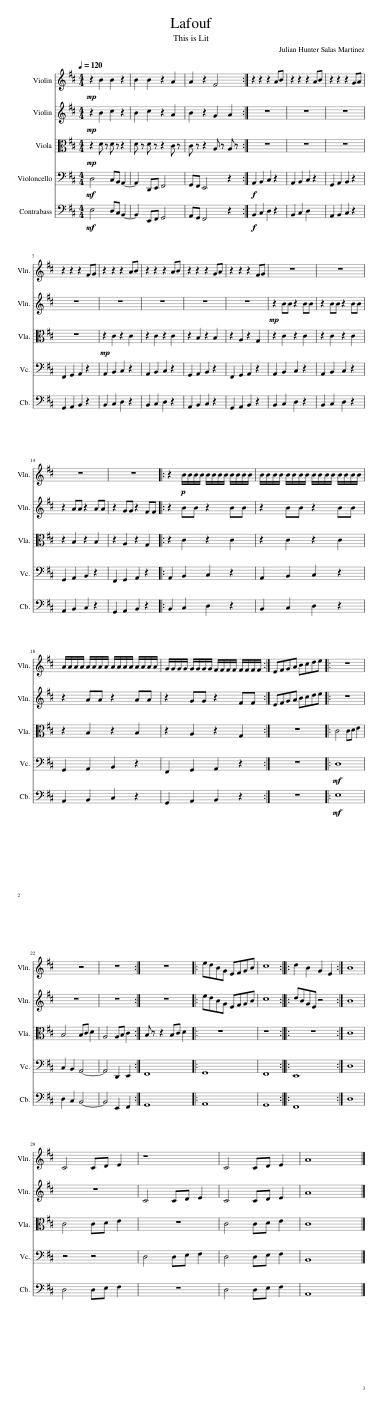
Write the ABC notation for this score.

X:1
%%score 1 2 3 4 5
L:1/8
Q:1/4=120
M:4/4
I:linebreak $
K:D
V:1 treble
V:2 treble
V:3 alto
V:4 bass
V:5 bass transpose=-12
V:1
!mp! z2 B2 B2 z2 | B2 B2 z2 A2 | A2 z2 F4 :| z2 z2 z2 AB | z2 z2 z2 AB | %5
 z2 z2 z2 GA |$ z2 z2 z2 FG | z2 z2 z2 AB | z2 z2 z2 AB | z2 z2 z2 GA | %10
 z2 z2 z2 FG | z8 | z8 |$ z8 | z8 |: %15
 z2!p! B/B/B/B/ B/B/B/B/ B/B/B/B/ | B/B/B/B/ B/B/B/B/ B/B/B/B/ B/B/B/B/ |$ A/A/A/A/ A/A/A/A/ A/A/A/A/ A/A/A/A/ | G/G/G/G/ G/G/G/G/ F/F/F/F/ F/F/F/F/ :| EFGA Bcde |: %20
 z8 |$ x2 x2 z4 | z8 :| z8 |: edBG EFGB | %25
 c8 :: d2 B2 G2 E2 :| B8 |$ C4 CD E2 | z8 | %30
 C4 CD E2 | A8 |] %32
V:2
!mp! z2 B2 c2 z2 | B2 c2 z2 A2 | B2 z2 G2 A2 :| z8 | z8 | %5
 z8 |$ z8 | z8 | z8 | z8 | %10
 z8 |!mp! z2 BB z2 BB | z2 BB z2 BB |$ z2 AA z2 AA | z2 GG z2 FF |: %15
 z2 BB z2 BB | z2 BB z2 BB |$ z2 AA z2 AA | z2 GG z2 FF :| EFGA Bcde |: %20
 z8 |$ z8 | z8 :| z8 |: edBG EFGB | %25
 c8 :: dBGE z4 :| B8 |$ z8 | C4 CD E2 | %30
 C4 CD E2 | A8 |] %32
V:3
!mp! z2 D z D z z2 | D z D z z2 C z | C z z2 A, z A, z :| z8 | z8 | %5
 z8 |$ z8 |!mp! z2 C2 z2 C2 | z2 C2 z2 C2 | z2 B,2 z2 B,2 | %10
 z2 A,2 z2 G,2 | z2 C2 z2 C2 | z2 C2 z2 C2 |$ z2 B,2 z2 B,2 | z2 A,2 z2 G,2 |: %15
 z2 C2 z2 C2 | z2 C2 z2 C2 |$ z2 B,2 z2 B,2 | z2 A,2 z2 G,2 :| z8 |: %20
 C4 CD E2 |$ B,4 B,C D2 | A,4 A,B, C2 :| B, z z2 B,C D2 |: z4 x x x2 | %25
 z8 :: z8 :| C8 |$ C4 CD E2 | z8 | %30
 C4 CD E2 | C8 |] %32
V:4
!mf! D,4 C,B,, A,,2- | A,,2 D,,E,, F,,4 | G,,F,, E,,4 z2 :|!f! A,,2 B,,2 C,2 z2 | A,,2 B,,2 C,2 z2 | %5
 G,,2 A,,2 B,,2 z2 |$ F,,2 G,,2 A,,2 z2 | A,,2 B,,2 C,2 z2 | A,,2 B,,2 C,2 z2 | G,,2 A,,2 B,,2 z2 | %10
 F,,2 G,,2 A,,2 z2 | A,,2 B,,2 C,2 z2 | A,,2 B,,2 C,2 z2 |$ G,,2 A,,2 B,,2 z2 | F,,2 G,,2 A,,2 z2 |: %15
 A,,2 B,,2 C,2 z2 | A,,2 B,,2 C,2 z2 |$ G,,2 A,,2 B,,2 z2 | F,,2 G,,2 A,,2 z2 :| z8 |: %20
!mf! D,8 |$ C,2 B,,2 A,,4- | A,,4 D,,2 E,,2 :| F,,8 |: G,,8 | %25
 F,,8 :: E,,8 :| D,8 |$ z4 z4 | D,4 D,E, F,2 | %30
 D,4 D,E, F,2 | B,,8 |] %32
V:5
!mf! E,4 D,C, B,,2- | B,,2 E,,F,, G,,4 | A,,G,, F,,4 z2 :|!f! B,,2 C,2 D,2 z2 | B,,2 C,2 D,2 x2 | %5
 A,,2 B,,2 C,2 z2 |$ G,,2 A,,2 B,,2 z2 | B,,2 C,2 D,2 z2 | B,,2 C,2 D,2 z2 | A,,2 B,,2 C,2 z2 | %10
 G,,2 A,,2 B,,2 z2 | B,,2 C,2 D,2 z2 | B,,2 C,2 D,2 z2 |$ A,,2 B,,2 C,2 z2 | G,,2 A,,2 B,,2 z2 |: %15
 B,,2 C,2 D,2 z2 | B,,2 C,2 D,2 z2 |$ A,,2 B,,2 C,2 z2 | G,,2 A,,2 B,,2 z2 :| z8 |: %20
!mf! E,8 |$ D,2 C,2 B,,4- | B,,4 E,,2 F,,2 :| G,,8 |: A,,8 | %25
 G,,8 :: F,,8 :| D,8 |$ D,4 D,E, F,2 | z8 | %30
 D,4 D,E, F,2 | A,,8 |] %32
